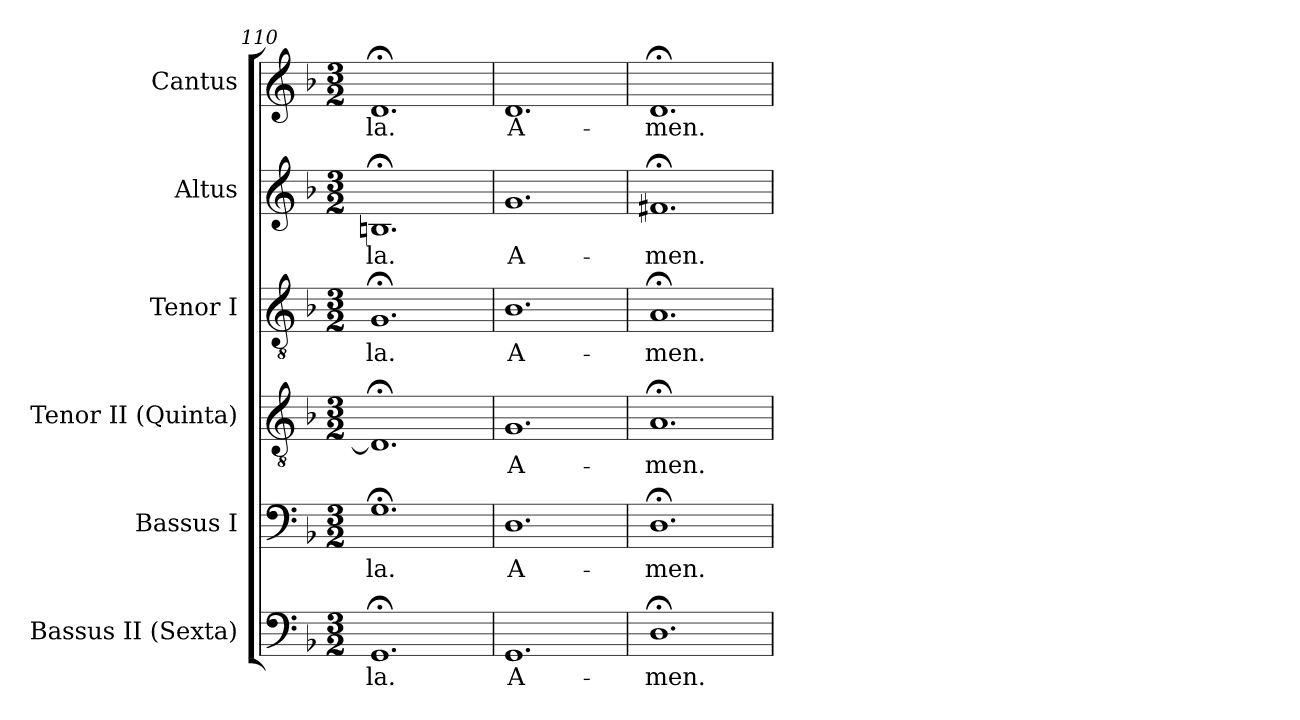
**kern	**text	**kern	**text	**kern	**text	**kern	**text	**kern	**text	**kern	**text
*part6	*part6	*part5	*part5	*part4	*part4	*part3	*part3	*part2	*part2	*part1	*part1
*staff6	*staff6	*staff5	*staff5	*staff4	*staff4	*staff3	*staff3	*staff2	*staff2	*staff1	*staff1
*I"Bassus II (Sexta)	*	*I"Bassus I	*	*I"Tenor II (Quinta)	*	*I"Tenor I	*	*I"Altus	*	*I"Cantus	*
*I'B.	*	*I'B.	*	*I'T.	*	*I'T.	*	*I'A.	*	*	*
*clefF4	*	*clefF4	*	*clefGv2	*	*clefGv2	*	*clefG2	*	*clefG2	*
*	*	*	*	*ITrd7c12	*	*ITrd7c12	*	*	*	*	*
*k[b-]	*	*k[b-]	*	*k[b-]	*	*k[b-]	*	*k[b-]	*	*k[b-]	*
*F:	*	*F:	*	*F:	*	*F:	*	*F:	*	*F:	*
*M3/2	*	*M3/2	*	*M3/2	*	*M3/2	*	*M3/2	*	*M3/2	*
=110	=110	=110	=110	=110	=110	=110	=110	=110	=110	=110	=110
!	!LO:LY:b:color=#000000	!	!	!	!	!	!	!	!	!	!
!	!	!	!LO:LY:b:color=#000000	!	!	!	!	!	!	!	!
!	!	!	!	!	!	!	!LO:LY:b:color=#000000	!	!	!	!
!	!	!	!	!	!	!	!	!	!LO:LY:b:color=#000000	!	!
!	!	!	!	!	!	!	!	!	!	!	!LO:LY:b:color=#000000
1.GG;i	-la.	1.G;i	-la.	1.DD;i]	.	1.GG;i	-la.	1.Bn;i	-la.	1.d;i	-la.
=111	=111	=111	=111	=111	=111	=111	=111	=111	=111	=111	=111
!	!LO:LY:b:color=#000000	!	!	!	!	!	!	!	!	!	!
!	!	!	!LO:LY:b:color=#000000	!	!	!	!	!	!	!	!
!	!	!	!	!	!LO:LY:b:color=#000000	!	!	!	!	!	!
!	!	!	!	!	!	!	!LO:LY:b:color=#000000	!	!	!	!
!	!	!	!	!	!	!	!	!	!LO:LY:b:color=#000000	!	!
!	!	!	!	!	!	!	!	!	!	!	!LO:LY:b:color=#000000
1.GGi	A-	1.Di	A-	1.GGi	A-	1.BB-i	A-	1.gi	A-	1.di	A-
=112	=112	=112	=112	=112	=112	=112	=112	=112	=112	=112	=112
!	!LO:LY:b:color=#000000	!	!	!	!	!	!	!	!	!	!
!	!	!	!LO:LY:b:color=#000000	!	!	!	!	!	!	!	!
!	!	!	!	!	!LO:LY:b:color=#000000	!	!	!	!	!	!
!	!	!	!	!	!	!	!LO:LY:b:color=#000000	!	!	!	!
!	!	!	!	!	!	!	!	!	!LO:LY:b:color=#000000	!	!
!	!	!	!	!	!	!	!	!	!	!	!LO:LY:b:color=#000000
1.D;i	-men.	1.D;i	-men.	1.AA;i	-men.	1.AA;i	-men.	1.f#X;i	-men.	1.d;i	-men.
=	=	=	=	=	=	=	=	=	=	=	=
*-	*-	*-	*-	*-	*-	*-	*-	*-	*-	*-	*-
